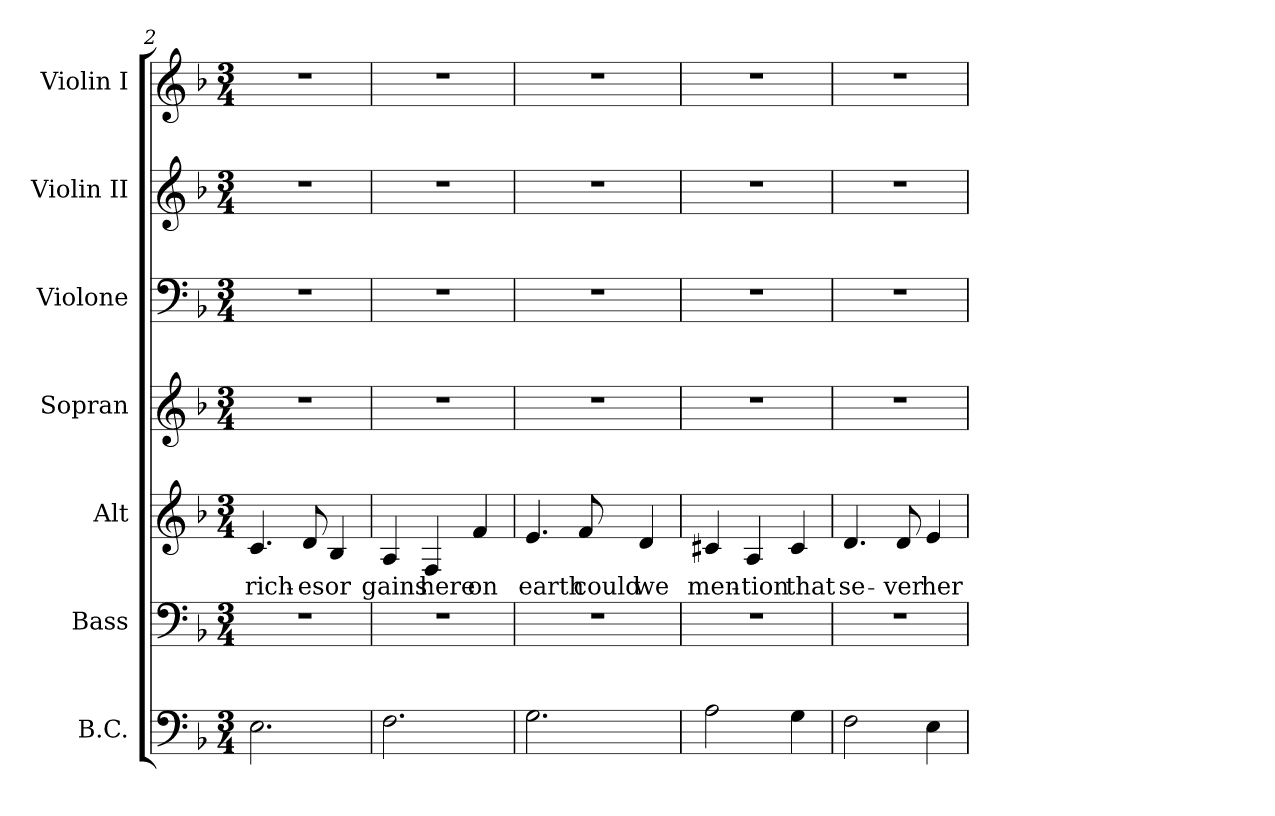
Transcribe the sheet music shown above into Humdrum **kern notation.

**kern	**kern	**kern	**text	**kern	**kern	**kern	**kern
*part7	*part6	*part5	*part5	*part4	*part3	*part2	*part1
*staff7	*staff6	*staff5	*staff5	*staff4	*staff3	*staff2	*staff1
*I"B.C.	*I"Bass	*I"Alt	*	*I"Sopran	*I"Violone	*I"Violin II	*I"Violin I
*	*I'B.	*I'A.	*	*I'S.	*	*I'Vln. II	*I'Vln. I
!!LO:LB:g=z
*clefF4	*clefF4	*clefG2	*	*clefG2	*clefF4	*clefG2	*clefG2
*k[b-]	*k[b-]	*k[b-]	*	*k[b-]	*k[b-]	*k[b-]	*k[b-]
*F:	*F:	*F:	*	*F:	*F:	*F:	*F:
*M3/4	*M3/4	*M3/4	*	*M3/4	*M3/4	*M3/4	*M3/4
=2	=2	=2	=2	=2	=2	=2	=2
!	!LO:N:vis=1	!	!	!	!	!	!
!	!	!	!LO:LY:b:color=#000000	!LO:N:vis=1	!LO:N:vis=1	!LO:N:vis=1	!LO:N:vis=1
2.Ei\	2.r	4.ci/	rich-	2.r	2.r	2.r	2.r
!	!	!	!LO:LY:b:color=#000000	!	!	!	!
.	.	8di/	-es	.	.	.	.
!	!	!	!LO:LY:b:color=#000000	!	!	!	!
.	.	4B-i/	or	.	.	.	.
=3	=3	=3	=3	=3	=3	=3	=3
!	!LO:N:vis=1	!	!	!	!	!	!
!	!	!	!LO:LY:b:color=#000000	!LO:N:vis=1	!LO:N:vis=1	!LO:N:vis=1	!LO:N:vis=1
2.Fi\	2.r	4Ai/	gains	2.r	2.r	2.r	2.r
!	!	!	!LO:LY:b:color=#000000	!	!	!	!
.	.	4Fi/	here	.	.	.	.
!	!	!	!LO:LY:b:color=#000000	!	!	!	!
.	.	4fi/	on	.	.	.	.
=4	=4	=4	=4	=4	=4	=4	=4
!	!LO:N:vis=1	!	!	!	!	!	!
!	!	!	!LO:LY:b:color=#000000	!LO:N:vis=1	!LO:N:vis=1	!LO:N:vis=1	!LO:N:vis=1
2.Gi\	2.r	4.ei/	earth	2.r	2.r	2.r	2.r
!	!	!	!LO:LY:b:color=#000000	!	!	!	!
.	.	8fi/	could	.	.	.	.
!	!	!	!LO:LY:b:color=#000000	!	!	!	!
.	.	4di/	we	.	.	.	.
=5	=5	=5	=5	=5	=5	=5	=5
!	!LO:N:vis=1	!	!	!	!	!	!
!	!	!	!LO:LY:b:color=#000000	!LO:N:vis=1	!LO:N:vis=1	!LO:N:vis=1	!LO:N:vis=1
2Ai\	2.r	4c#Xi/	men-	2.r	2.r	2.r	2.r
!	!	!	!LO:LY:b:color=#000000	!	!	!	!
.	.	4Ai/	-tion	.	.	.	.
!	!	!	!LO:LY:b:color=#000000	!	!	!	!
4Gi\	.	4c#i/	that	.	.	.	.
=6	=6	=6	=6	=6	=6	=6	=6
!	!LO:N:vis=1	!	!	!	!	!	!
!	!	!	!LO:LY:b:color=#000000	!LO:N:vis=1	!LO:N:vis=1	!LO:N:vis=1	!LO:N:vis=1
2Fi\	2.r	4.di/	se-	2.r	2.r	2.r	2.r
!	!	!	!LO:LY:b:color=#000000	!	!	!	!
.	.	8di/	-ver	.	.	.	.
!	!	!	!LO:LY:b:color=#000000	!	!	!	!
4Ei\	.	4ei/	her	.	.	.	.
=	=	=	=	=	=	=	=
*-	*-	*-	*-	*-	*-	*-	*-
